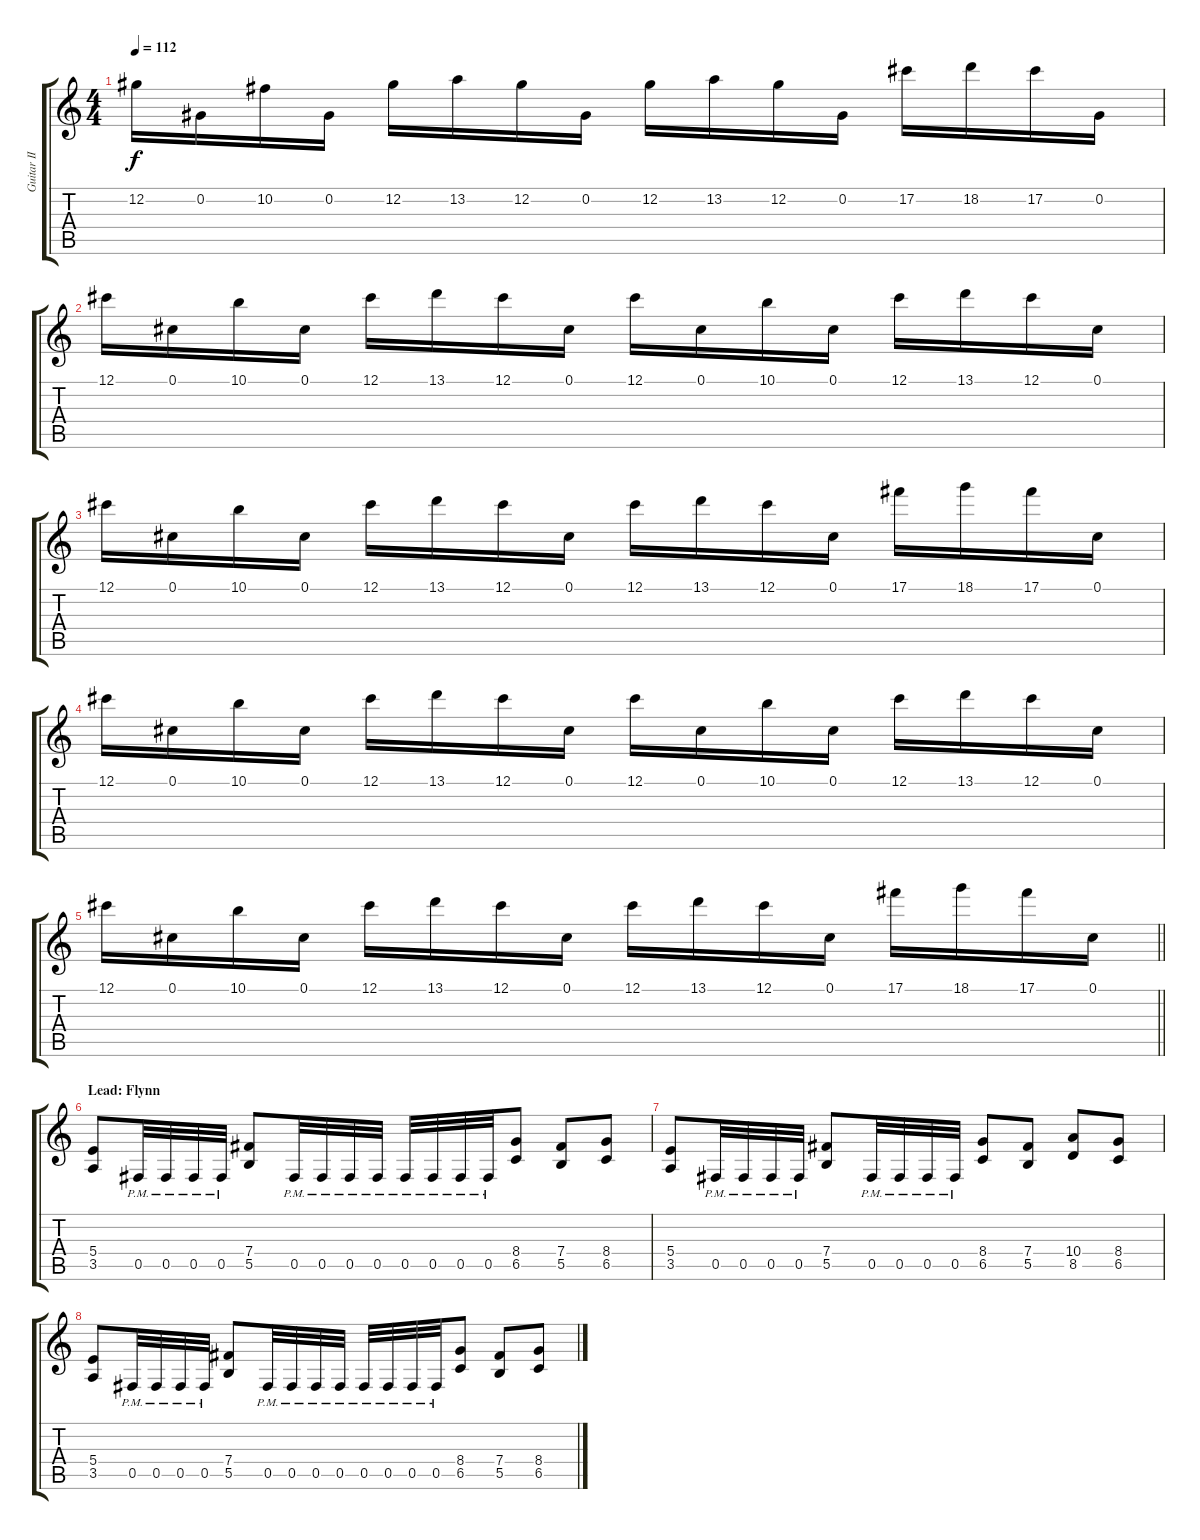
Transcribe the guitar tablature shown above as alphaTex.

\track ("Guitar II" "Guitar II") {instrument distortionguitar}
\staff {score tabs}
\tuning (Db4 Ab3 E3 B2 Gb2 Db2) {hide}
\ts (4 4)
\tempo 112
\clef g2
\ks c
12.2.16{dy f} 0.2.16 10.2.16 0.2.16 12.2.16 13.2.16 12.2.16 0.2.16 12.2.16 13.2.16 12.2.16 0.2.16 17.2.16 18.2.16 17.2.16 0.2.16 |
12.1.16 0.1.16 10.1.16 0.1.16 12.1.16 13.1.16 12.1.16 0.1.16 12.1.16 0.1.16 10.1.16 0.1.16 12.1.16 13.1.16 12.1.16 0.1.16 |
12.1.16 0.1.16 10.1.16 0.1.16 12.1.16 13.1.16 12.1.16 0.1.16 12.1.16 13.1.16 12.1.16 0.1.16 17.1.16 18.1.16 17.1.16 0.1.16 |
12.1.16 0.1.16 10.1.16 0.1.16 12.1.16 13.1.16 12.1.16 0.1.16 12.1.16 0.1.16 10.1.16 0.1.16 12.1.16 13.1.16 12.1.16 0.1.16 |
\barLineRight lightlight
12.1.16 0.1.16 10.1.16 0.1.16 12.1.16 13.1.16 12.1.16 0.1.16 12.1.16 13.1.16 12.1.16 0.1.16 17.1.16 18.1.16 17.1.16 0.1.16 |
\section ("" "Lead: Flynn")
(5.4 3.5).8 0.5{pm}.32 0.5{pm}.32 0.5{pm}.32 0.5{pm}.32 (7.4 5.5).8 0.5{pm}.32 0.5{pm}.32 0.5{pm}.32 0.5{pm}.32 0.5{pm}.32 0.5{pm}.32 0.5{pm}.32 0.5{pm}.32 (8.4 6.5).8 (7.4 5.5).8 (8.4 6.5).8 |
(5.4 3.5).8 0.5{pm}.32 0.5{pm}.32 0.5{pm}.32 0.5{pm}.32 (7.4 5.5).8 0.5{pm}.32 0.5{pm}.32 0.5{pm}.32 0.5{pm}.32 (8.4 6.5).8 (7.4 5.5).8 (10.4 8.5).8 (8.4 6.5).8 |
(5.4 3.5).8 0.5{pm}.32 0.5{pm}.32 0.5{pm}.32 0.5{pm}.32 (7.4 5.5).8 0.5{pm}.32 0.5{pm}.32 0.5{pm}.32 0.5{pm}.32 0.5{pm}.32 0.5{pm}.32 0.5{pm}.32 0.5{pm}.32 (8.4 6.5).8 (7.4 5.5).8 (8.4 6.5).8
